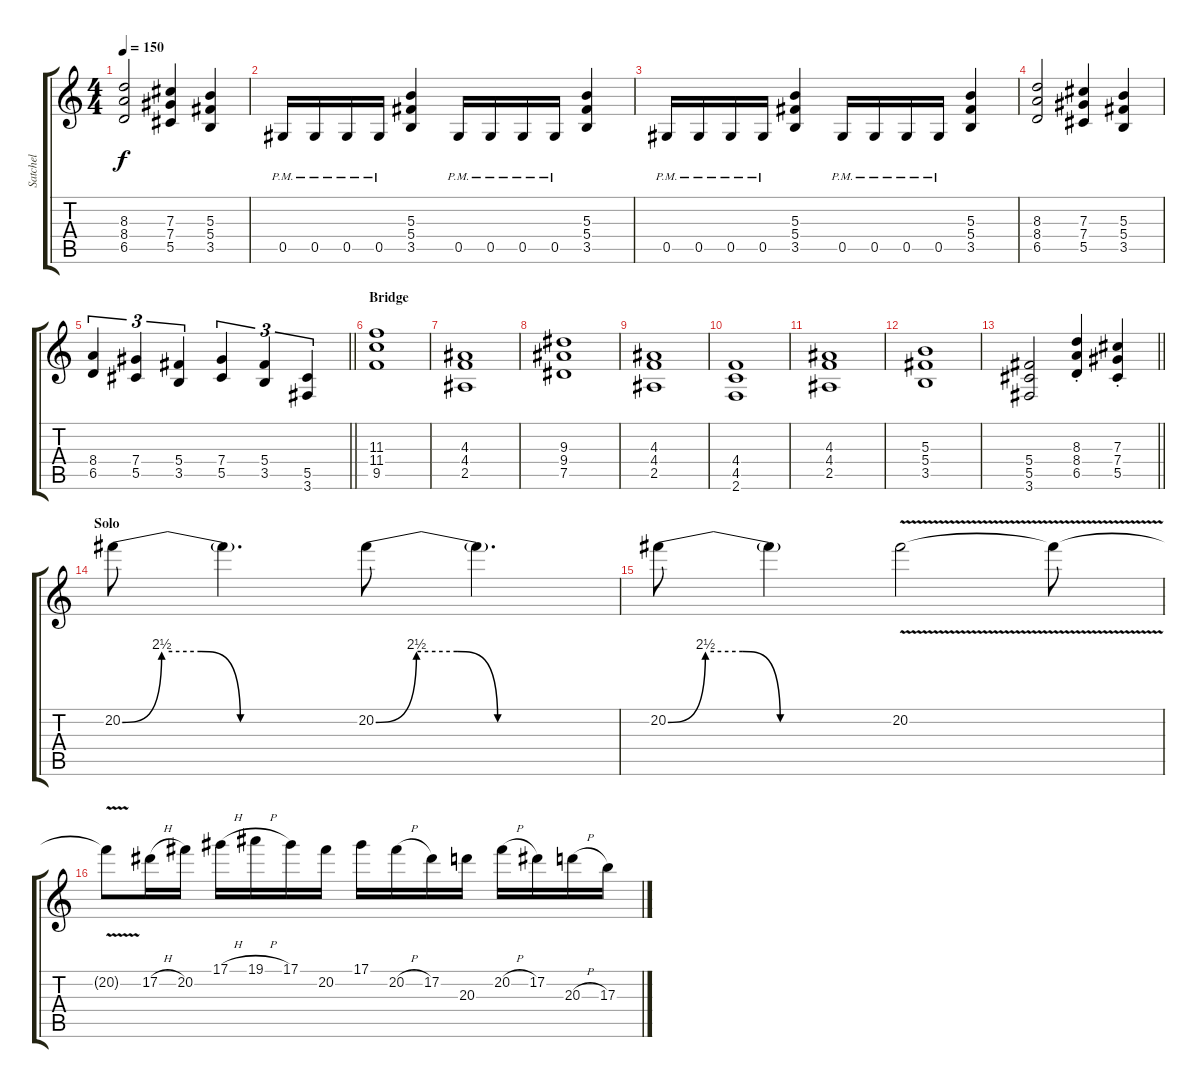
\track ("Satchel" "Satchel") {instrument distortionguitar}
\staff {score tabs}
\tuning (Eb4 Bb3 Gb3 Db3 Ab2 Eb2) {hide}
\ts (4 4)
\tempo 150
\clef g2
\ks c
(8.3 8.4 6.5).2{dy f} (7.3 7.4 5.5).4 (5.3 5.4 3.5).4 |
0.5{pm}.16 0.5{pm}.16 0.5{pm}.16 0.5{pm}.16 (5.3 5.4 3.5).4 0.5{pm}.16 0.5{pm}.16 0.5{pm}.16 0.5{pm}.16 (5.3 5.4 3.5).4 |
0.5{pm}.16 0.5{pm}.16 0.5{pm}.16 0.5{pm}.16 (5.3 5.4 3.5).4 0.5{pm}.16 0.5{pm}.16 0.5{pm}.16 0.5{pm}.16 (5.3 5.4 3.5).4 |
(8.3 8.4 6.5).2 (7.3 7.4 5.5).4 (5.3 5.4 3.5).4 |
\barLineRight lightlight
(8.4 6.5).4{tu (3 2)} (7.4 5.5).4{tu (3 2)} (5.4 3.5).4{tu (3 2)} (7.4 5.5).4{tu (3 2)} (5.4 3.5).4{tu (3 2)} (5.5 3.6).4{tu (3 2)} |
\section ("" "Bridge")
(11.3 11.4 9.5).1 |
(4.3 4.4 2.5).1 |
(9.3 9.4 7.5).1 |
(4.3 4.4 2.5).1 |
(4.4 4.5 2.6).1 |
(4.3 4.4 2.5).1 |
(5.3 5.4 3.5).1 |
\barLineRight lightlight
(5.4 5.5 3.6).2 (8.3{st} 8.4{st} 6.5{st}).4 (7.3{st} 7.4{st} 5.5{st}).4 |
\section ("" "Solo")
20.2{be (custom 0 0 10 10 20 10 30 0 60 0)}.8{volume 12 balance 8} 20.2{t}.4{d} 20.2{be (custom 0 0 10 10 20 10 30 0 60 0)}.8 20.2{t}.4{d} |
20.2{be (custom 0 0 10 10 20 10 30 0 60 0)}.8 20.2{t}.4 20.2{v}.2 20.2{t}.8 |
20.2{v t}.8 17.2{h}.16 20.2.16 17.1{h}.16 19.1{h}.16 17.1.16 20.2.16 17.1.16 20.2{h}.16 17.2.16 20.3.16 20.2{h}.16 17.2.16 20.3{h}.16 17.3.16
